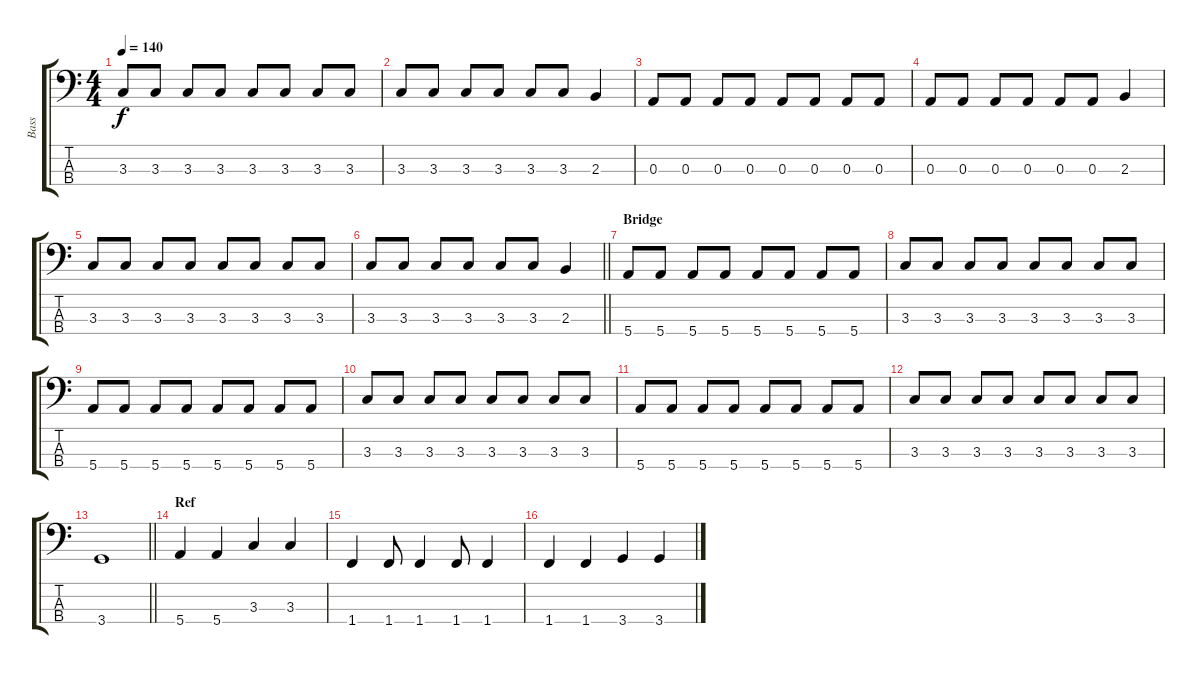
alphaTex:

\track ("Bass" "Bass") {instrument electricbassfinger}
\staff {score tabs}
\tuning (G2 D2 A1 E1) {hide}
\ts (4 4)
\tempo 140
\clef f4
\ks c
3.3.8{dy f} 3.3.8 3.3.8 3.3.8 3.3.8 3.3.8 3.3.8 3.3.8 |
3.3.8 3.3.8 3.3.8 3.3.8 3.3.8 3.3.8 2.3.4 |
0.3.8 0.3.8 0.3.8 0.3.8 0.3.8 0.3.8 0.3.8 0.3.8 |
0.3.8 0.3.8 0.3.8 0.3.8 0.3.8 0.3.8 2.3.4 |
3.3.8 3.3.8 3.3.8 3.3.8 3.3.8 3.3.8 3.3.8 3.3.8 |
\barLineRight lightlight
3.3.8 3.3.8 3.3.8 3.3.8 3.3.8 3.3.8 2.3.4 |
\section ("" "Bridge")
5.4.8 5.4.8 5.4.8 5.4.8 5.4.8 5.4.8 5.4.8 5.4.8 |
3.3.8 3.3.8 3.3.8 3.3.8 3.3.8 3.3.8 3.3.8 3.3.8 |
5.4.8 5.4.8 5.4.8 5.4.8 5.4.8 5.4.8 5.4.8 5.4.8 |
3.3.8 3.3.8 3.3.8 3.3.8 3.3.8 3.3.8 3.3.8 3.3.8 |
5.4.8 5.4.8 5.4.8 5.4.8 5.4.8 5.4.8 5.4.8 5.4.8 |
3.3.8 3.3.8 3.3.8 3.3.8 3.3.8 3.3.8 3.3.8 3.3.8 |
\barLineRight lightlight
3.4.1 |
\section ("" "Ref")
5.4.4 5.4.4 3.3.4 3.3.4 |
1.4.4 1.4.8 1.4.4 1.4.8 1.4.4 |
1.4.4 1.4.4 3.4.4 3.4.4
